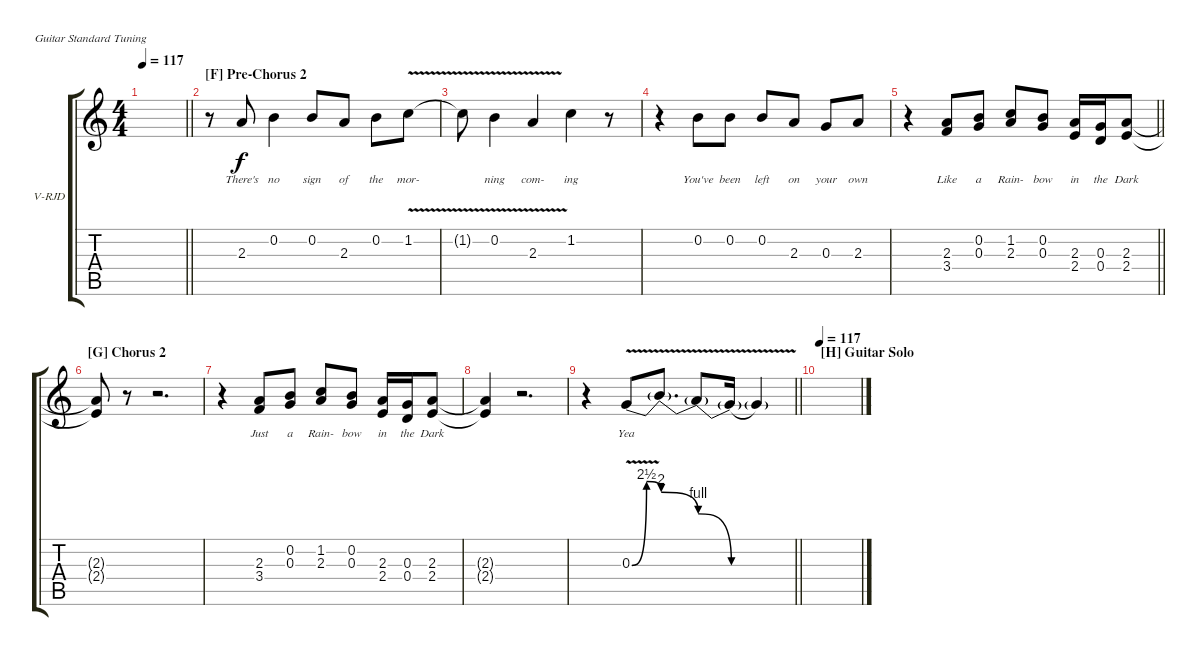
\bracketExtendMode groupsimilarinstruments
\firstSystemTrackNameOrientation horizontal
\otherSystemsTrackNameOrientation horizontal
\track ("Ronnie James Dio" "V-RJD") {instrument electricguitarclean}
\staff {score tabs}
\tuning (E4 B3 G3 D3 A2 E2)
\ts (4 4)
\tempo 117
\clef g2
\scale
0.333333
\barLineRight lightlight
\ks c
|
\section ("F" "Pre-Chorus 2")
\scale
0.333333 r.8 2.3.8{lyrics (0 "There's") lyrics (1 "") lyrics (2 "") lyrics (3 "") lyrics (4 "")} 0.2.4{lyrics (0 "no") lyrics (1 "") lyrics (2 "") lyrics (3 "") lyrics (4 "")} 0.2.8{lyrics (0 "sign") lyrics (1 "") lyrics (2 "") lyrics (3 "") lyrics (4 "")} 2.3.8{lyrics (0 "of") lyrics (1 "") lyrics (2 "") lyrics (3 "") lyrics (4 "")} 0.2.8{lyrics (0 "the") lyrics (1 "") lyrics (2 "") lyrics (3 "") lyrics (4 "")} 1.2{v}.8{lyrics (0 "mor-") lyrics (1 "") lyrics (2 "") lyrics (3 "") lyrics (4 "")} |
\scale
0.333333 1.2{v t}.8{lyrics (0 "") lyrics (1 "") lyrics (2 "") lyrics (3 "") lyrics (4 "")} 0.2{v}.4{lyrics (0 "ning") lyrics (1 "") lyrics (2 "") lyrics (3 "") lyrics (4 "")} 2.3{v}.4{lyrics (0 "com-") lyrics (1 "") lyrics (2 "") lyrics (3 "") lyrics (4 "")} 1.2.4{lyrics (0 "ing") lyrics (1 "") lyrics (2 "") lyrics (3 "") lyrics (4 "")} r.8 |
\scale
0.333333 r.4 0.2.8{lyrics (0 "You've") lyrics (1 "") lyrics (2 "") lyrics (3 "") lyrics (4 "")} 0.2.8{lyrics (0 "been") lyrics (1 "") lyrics (2 "") lyrics (3 "") lyrics (4 "")} 0.2.8{lyrics (0 "left") lyrics (1 "") lyrics (2 "") lyrics (3 "") lyrics (4 "")} 2.3.8{lyrics (0 "on") lyrics (1 "") lyrics (2 "") lyrics (3 "") lyrics (4 "")} 0.3.8{lyrics (0 "your") lyrics (1 "") lyrics (2 "") lyrics (3 "") lyrics (4 "")} 2.3.8{lyrics (0 "own") lyrics (1 "") lyrics (2 "") lyrics (3 "") lyrics (4 "")} |
\scale
0.333333
\barLineRight lightlight
r.4 (3.4 2.3).8{lyrics (0 "Like") lyrics (1 "") lyrics (2 "") lyrics (3 "") lyrics (4 "")} (0.3 0.2).8{lyrics (0 "a") lyrics (1 "") lyrics (2 "") lyrics (3 "") lyrics (4 "")} (2.3 1.2).8{lyrics (0 "Rain-") lyrics (1 "") lyrics (2 "") lyrics (3 "") lyrics (4 "")} (0.3 0.2).8{lyrics (0 "bow") lyrics (1 "") lyrics (2 "") lyrics (3 "") lyrics (4 "")} (2.4 2.3).16{lyrics (0 "in") lyrics (1 "") lyrics (2 "") lyrics (3 "") lyrics (4 "")} (0.4 0.3).16{lyrics (0 "the") lyrics (1 "") lyrics (2 "") lyrics (3 "") lyrics (4 "")} (2.4 2.3).8{lyrics (0 "Dark") lyrics (1 "") lyrics (2 "") lyrics (3 "") lyrics (4 "")} |
\section ("G" "Chorus 2")
\scale
0.333333 (2.4{t} 2.3{t}).8{lyrics (0 "") lyrics (1 "") lyrics (2 "") lyrics (3 "") lyrics (4 "")} r.8 r.2{d} |
\scale
0.432381 r.4 (3.4 2.3).8{lyrics (0 "Just") lyrics (1 "") lyrics (2 "") lyrics (3 "") lyrics (4 "")} (0.3 0.2).8{lyrics (0 "a") lyrics (1 "") lyrics (2 "") lyrics (3 "") lyrics (4 "")} (2.3 1.2).8{lyrics (0 "Rain-") lyrics (1 "") lyrics (2 "") lyrics (3 "") lyrics (4 "")} (0.3 0.2).8{lyrics (0 "bow") lyrics (1 "") lyrics (2 "") lyrics (3 "") lyrics (4 "")} (2.4 2.3).16{lyrics (0 "in") lyrics (1 "") lyrics (2 "") lyrics (3 "") lyrics (4 "")} (0.4 0.3).16{lyrics (0 "the") lyrics (1 "") lyrics (2 "") lyrics (3 "") lyrics (4 "")} (2.4 2.3).8{lyrics (0 "Dark") lyrics (1 "") lyrics (2 "") lyrics (3 "") lyrics (4 "")} |
\scale
0.234285 (2.4{t} 2.3{t}).4{lyrics (0 "") lyrics (1 "") lyrics (2 "") lyrics (3 "") lyrics (4 "")} r.2{d} |
\scale
0.333333
\barLineRight lightlight
r.4 0.3{be (bendrelease 0 0 0.6 10 55.199999999999996 10 59.4 8) v}.8{lyrics (0 "Yea") lyrics (1 "") lyrics (2 "") lyrics (3 "") lyrics (4 "")} 0.3{be (release 54.6 8 59.4 4) v t}.8{d lyrics (0 "") lyrics (1 "") lyrics (2 "") lyrics (3 "") lyrics (4 "")} 0.3{be (release 15 4 23.4 0) v t}.8{lyrics (0 "") lyrics (1 "") lyrics (2 "") lyrics (3 "") lyrics (4 "")} 0.3{be (hold 0 0 60 0) v t}.16{lyrics (0 "") lyrics (1 "") lyrics (2 "") lyrics (3 "") lyrics (4 "")} 0.3{be (hold 0 0 60 0) v t}.4{lyrics (0 "") lyrics (1 "") lyrics (2 "") lyrics (3 "") lyrics (4 "")} |
\section ("H" "Guitar Solo")
\tempo 117
\scale
0.333333 |
\scale
0.333333 |
\scale
0.333333 |
\scale
0.333333 |
\scale
0.333333 |
\scale
0.333333 |
\scale
0.333333
